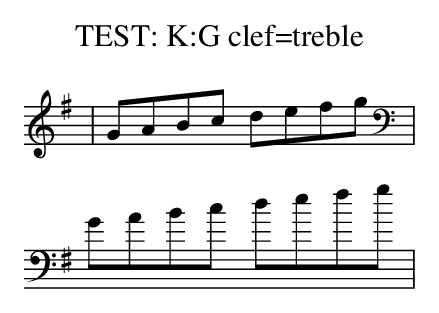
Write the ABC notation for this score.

X:1
T:TEST: K:G clef=treble
K:G clef=treble
| GABc defg |[K:bass] GABc defg |
